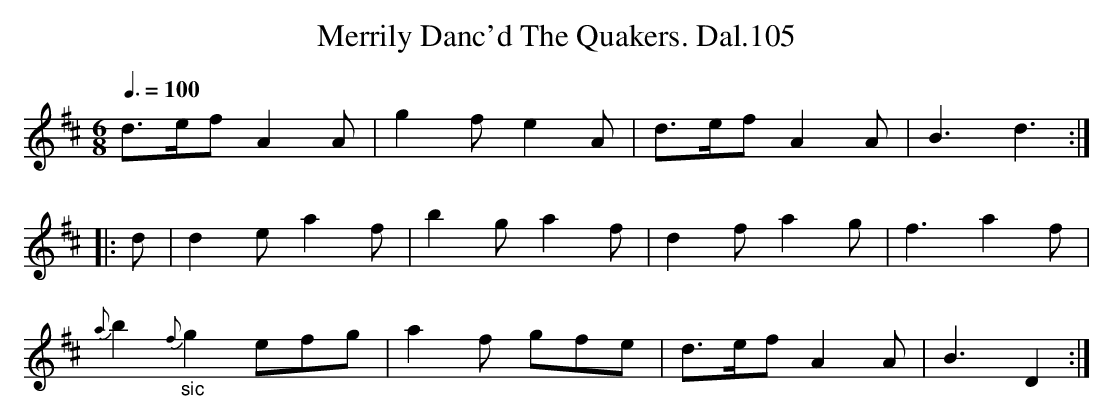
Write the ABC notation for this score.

X:1
T:Merrily Danc'd The Quakers. Dal.105
M:6/8
L:1/8
Q:3/8=100
K:D
d>ef A2 A | g2fe2A | d>ef A2A | B3 d3 :|
|:d|d2ea2f | b2ga2f | d2fa2g | f3a2f |
{a}b2"_sic"{f}g2 efg |a2f gfe | d>ef A2A | B3D2:|
